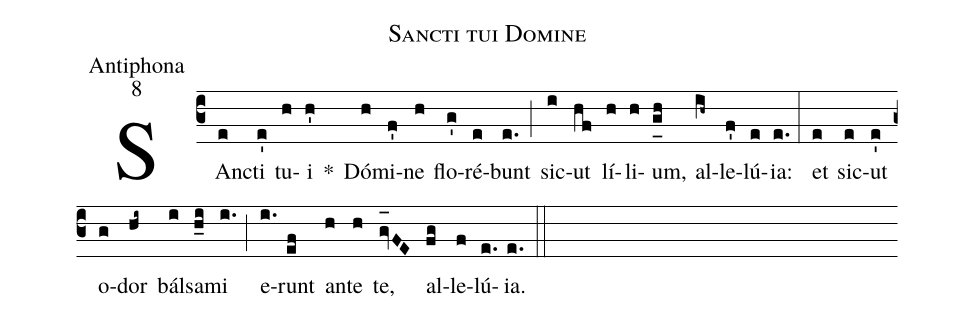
name:Sancti tui Domine;
office-part:Antiphona;
mode:8;
%%
(c3) SAn(e)cti(e') tu(h)i(h') *() Dó(h)mi(f')ne(h) flo(g')ré(e)bunt(e.) (;) sic(i)ut(hf) lí(h)li(h)um,(g_[uh:l]h) al(ih~)le(f')lú(e){ia}:(e.) (:) et(e) sic(e)ut(e') o(g)dor(hi~) bál(i)sa(h_i)mi(i.) (;) e(i.)runt(ef) an(h)te(h) te,(gv_[oh:h]FE) al(fg)le(f)lú(e.){ia}.(e.) (::)

%<eu>E(h) u(h) o(g) u(h) a(f) e.</eu>(e.) (::)
